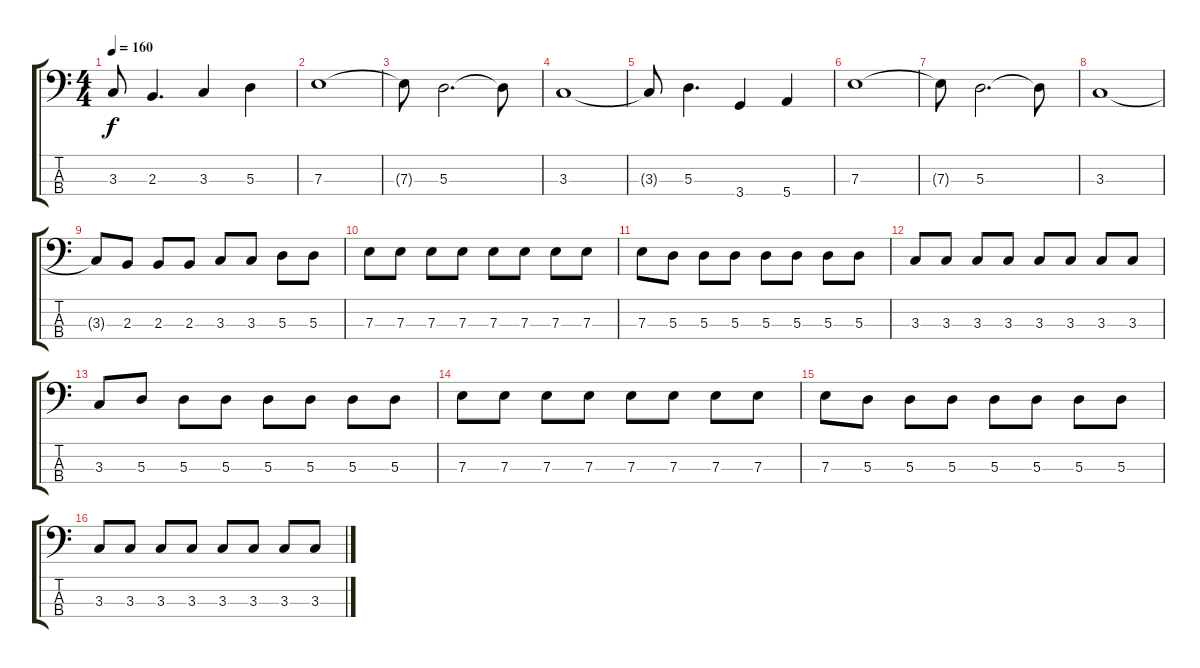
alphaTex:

\track "" {instrument electricbassfinger}
\staff {score tabs}
\tuning (G2 D2 A1 E1) {hide}
\ts (4 4)
\tempo 160
\clef f4
\ks c
3.3{t}.8{dy f} 2.3.4{d} 3.3.4 5.3.4 |
7.3.1 |
7.3{t}.8 5.3.2{d} 5.3{t}.8 |
3.3.1 |
3.3{t}.8 5.3.4{d} 3.4.4 5.4.4 |
7.3.1 |
7.3{t}.8 5.3.2{d} 5.3{t}.8 |
3.3.1 |
3.3{t}.8 2.3.8 2.3.8 2.3.8 3.3.8 3.3.8 5.3.8 5.3.8 |
7.3.8 7.3.8 7.3.8 7.3.8 7.3.8 7.3.8 7.3.8 7.3.8 |
7.3.8 5.3.8 5.3.8 5.3.8 5.3.8 5.3.8 5.3.8 5.3.8 |
3.3.8 3.3.8 3.3.8 3.3.8 3.3.8 3.3.8 3.3.8 3.3.8 |
3.3.8 5.3.8 5.3.8 5.3.8 5.3.8 5.3.8 5.3.8 5.3.8 |
7.3.8 7.3.8 7.3.8 7.3.8 7.3.8 7.3.8 7.3.8 7.3.8 |
7.3.8 5.3.8 5.3.8 5.3.8 5.3.8 5.3.8 5.3.8 5.3.8 |
3.3.8 3.3.8 3.3.8 3.3.8 3.3.8 3.3.8 3.3.8 3.3.8
